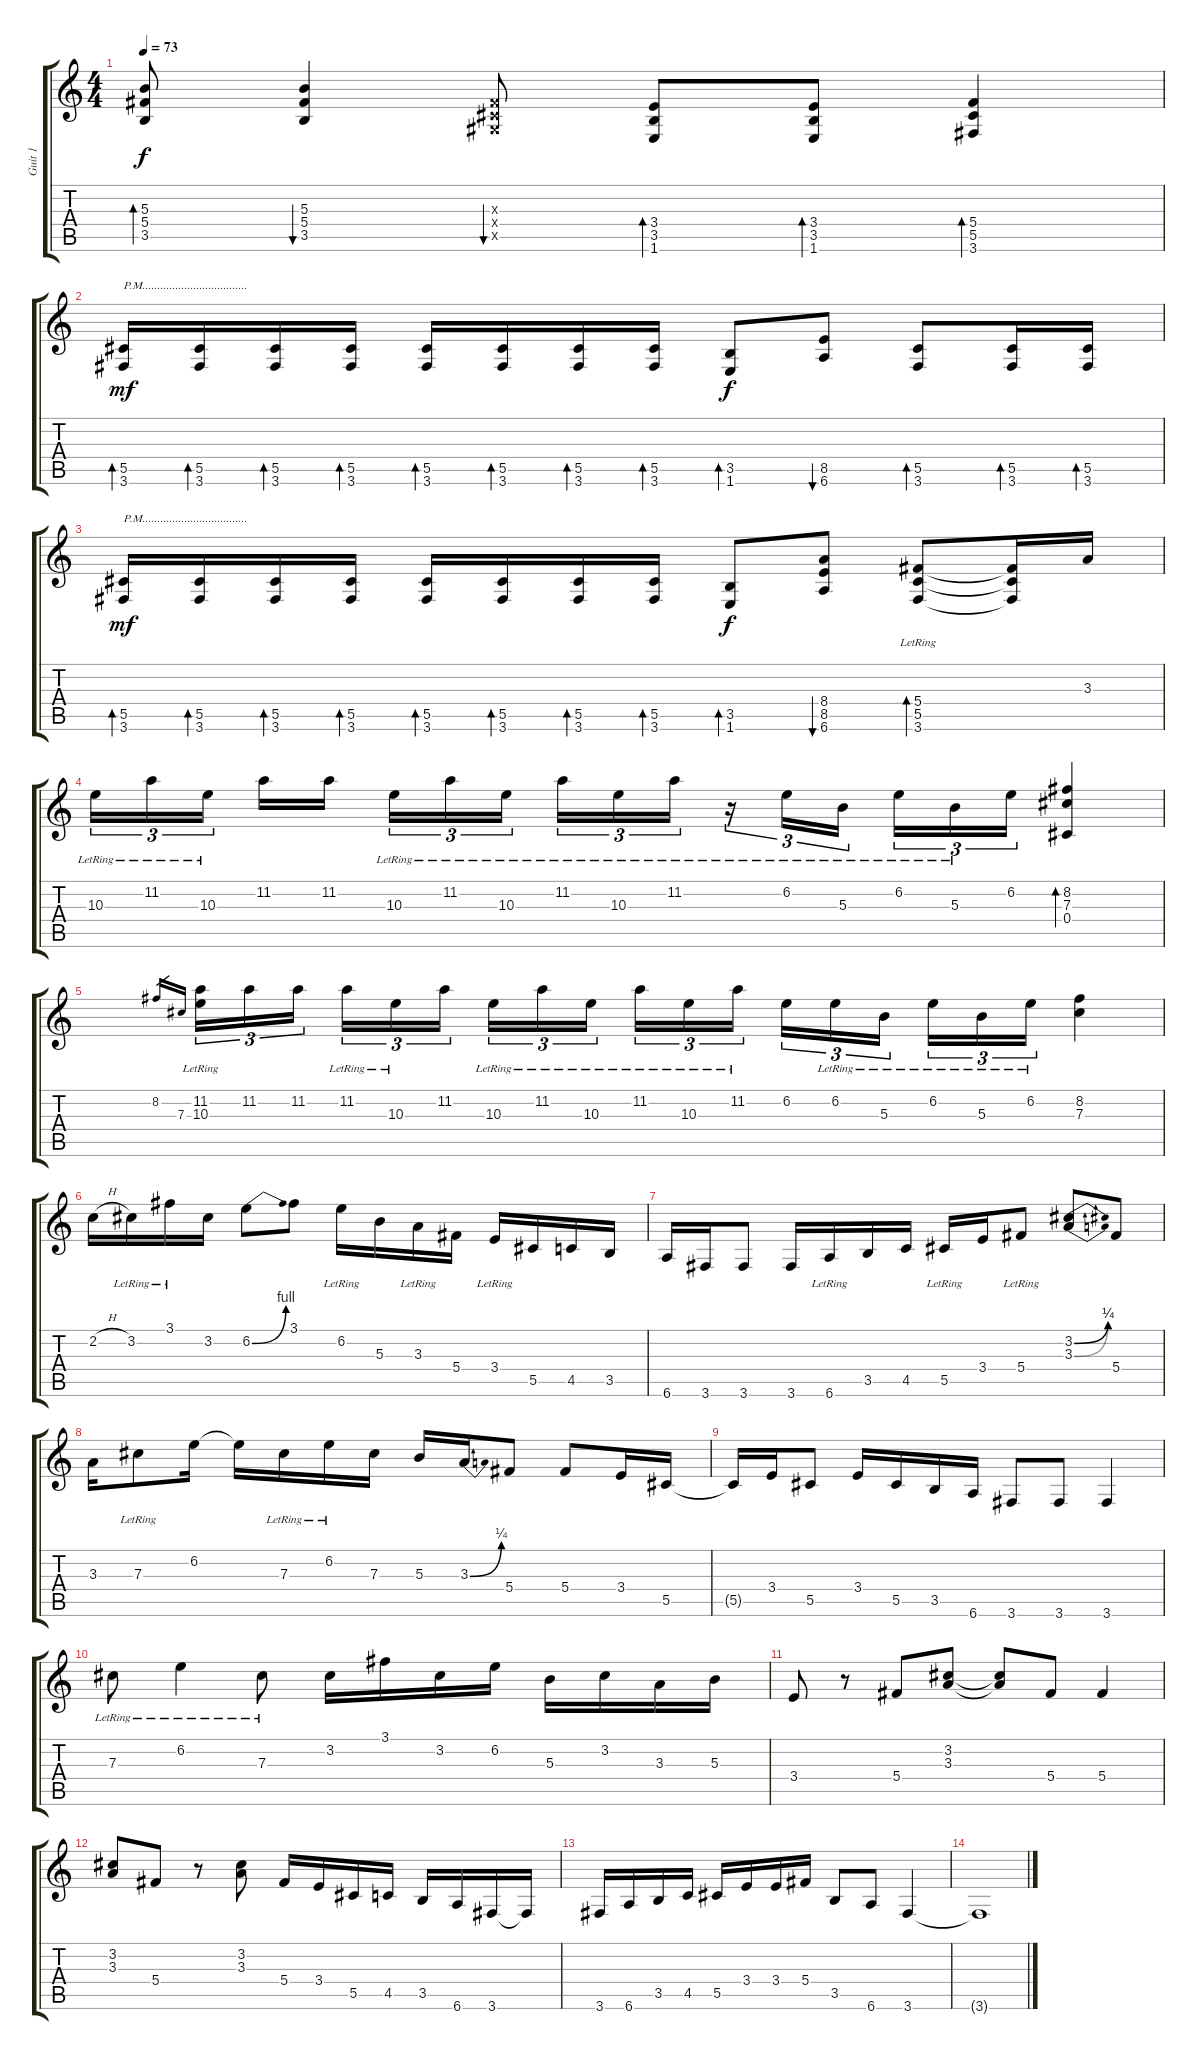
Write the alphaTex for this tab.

\track ("Guit 1" "Guit 1") {instrument acousticguitarsteel}
\staff {score tabs}
\tuning (Eb4 Bb3 Gb3 Db3 Ab2 Eb2) {hide}
\ts (4 4)
\tempo 73
\clef g2
\ks c
(5.3 5.4 3.5).8{bd 30 dy f} (5.3 5.4 3.5).4{bu 30} (0.3{x} 0.4{x} 0.5{x}).8{bu 30} (3.4 3.5 1.6).8{bd 30} (3.4 3.5 1.6).8{bd 30} (5.4 5.5 3.6).4{bd 60} |
(5.5 3.6).16{bd 30 txt "P.M..................................." dy mf volume 12} (5.5 3.6).16{bd 30} (5.5 3.6).16{bd 30} (5.5 3.6).16{bd 30} (5.5 3.6).16{bd 30} (5.5 3.6).16{bd 30} (5.5 3.6).16{bd 30} (5.5 3.6).16{bd 30} (3.5 1.6).8{bd 30 dy f} (8.5 6.6).8{bu 30} (5.5 3.6).8{bd 30} (5.5 3.6).16{bd 30} (5.5 3.6).16{bd 30} |
(5.5 3.6).16{bd 30 txt "P.M..................................." dy mf} (5.5 3.6).16{bd 30} (5.5 3.6).16{bd 30} (5.5 3.6).16{bd 30} (5.5 3.6).16{bd 30} (5.5 3.6).16{bd 30} (5.5 3.6).16{bd 30} (5.5 3.6).16{bd 30} (3.5 1.6).8{bd 30 dy f} (8.4 8.5 6.6).8{bu 30} (5.4{lr} 5.5{lr} 3.6{lr}).8{bd 30} (5.4{t} 5.5{t} 3.6{t}).16 3.3.16 |
10.3{lr}.16{tu (3 2)} 11.2{lr}.16{tu (3 2)} 10.3{lr}.16{tu (3 2)} 11.2.16 11.2.16 10.3{lr}.16{tu (3 2)} 11.2{lr}.16{tu (3 2)} 10.3{lr}.16{tu (3 2)} 11.2{lr}.16{tu (3 2)} 10.3{lr}.16{tu (3 2)} 11.2{lr}.16{tu (3 2)} r.16{tu (3 2)} 6.2{lr}.16{tu (3 2)} 5.3{lr}.16{tu (3 2)} 6.2{lr}.16{tu (3 2)} 5.3{lr}.16{tu (3 2)} 6.2.16{tu (3 2)} (8.2 7.3 0.4).4{bd 60} |
8.2.16{gr} 7.3.16{gr} (11.2 10.3{lr}).16{tu (3 2)} 11.2.16{tu (3 2)} 11.2.16{tu (3 2)} 11.2{lr}.16{tu (3 2)} 10.3{lr}.16{tu (3 2)} 11.2.16{tu (3 2)} 10.3{lr}.16{tu (3 2)} 11.2{lr}.16{tu (3 2)} 10.3{lr}.16{tu (3 2)} 11.2{lr}.16{tu (3 2)} 10.3{lr}.16{tu (3 2)} 11.2{lr}.16{tu (3 2)} 6.2.16{tu (3 2)} 6.2{lr}.16{tu (3 2)} 5.3{lr}.16{tu (3 2)} 6.2{lr}.16{tu (3 2)} 5.3{lr}.16{tu (3 2)} 6.2{lr}.16{tu (3 2)} (8.2 7.3).4 |
2.2{h}.16 3.2{lr}.16 3.1{lr}.16 3.2.16 6.2{be (bend 0 0 60 4)}.8 3.1.8 6.2{lr}.16 5.3.16 3.3{lr}.16 5.4.16 3.4{lr}.16 5.5.16 4.5.16 3.5.16 |
6.6.16 3.6.16 3.6.8 3.6.16 6.6{lr}.16 3.5.16 4.5.16 5.5{lr}.16 3.4.16 5.4{lr}.8 (3.2{be (bend 0 0 60 1)} 3.3{be (bend 0 0 60 1)}).8 5.4.8 |
3.3.16 7.3{lr}.8 6.2.16 6.2{t}.16 7.3{lr}.16 6.2{lr}.16 7.3.16 5.3.16 3.3{be (bend 0 0 60 1)}.16 5.4.8 5.4.8 3.4.16 5.5.16 |
5.5{t}.16 3.4.16 5.5.8 3.4.16 5.5.16 3.5.16 6.6.16 3.6.8 3.6.8 3.6.4 |
7.3{lr}.8 6.2{lr}.4 7.3{lr}.8 3.2.16 3.1.16 3.2.16 6.2.16 5.3.16 3.2.16 3.3.16 5.3.16 |
3.4.8 r.8 5.4.8 (3.2 3.3).8 (3.2{t} 3.3{t}).8 5.4.8 5.4.4 |
(3.2 3.3).8 5.4.8 r.8 (3.2 3.3).8 5.4.16 3.4.16 5.5.16 4.5.16 3.5.16 6.6.16 3.6.16 3.6{t}.16 |
3.6.16 6.6.16 3.5.16 4.5.16 5.5.16 3.4.16 3.4.16 5.4.16 3.5.8 6.6.8 3.6.4 |
3.6{t}.1
